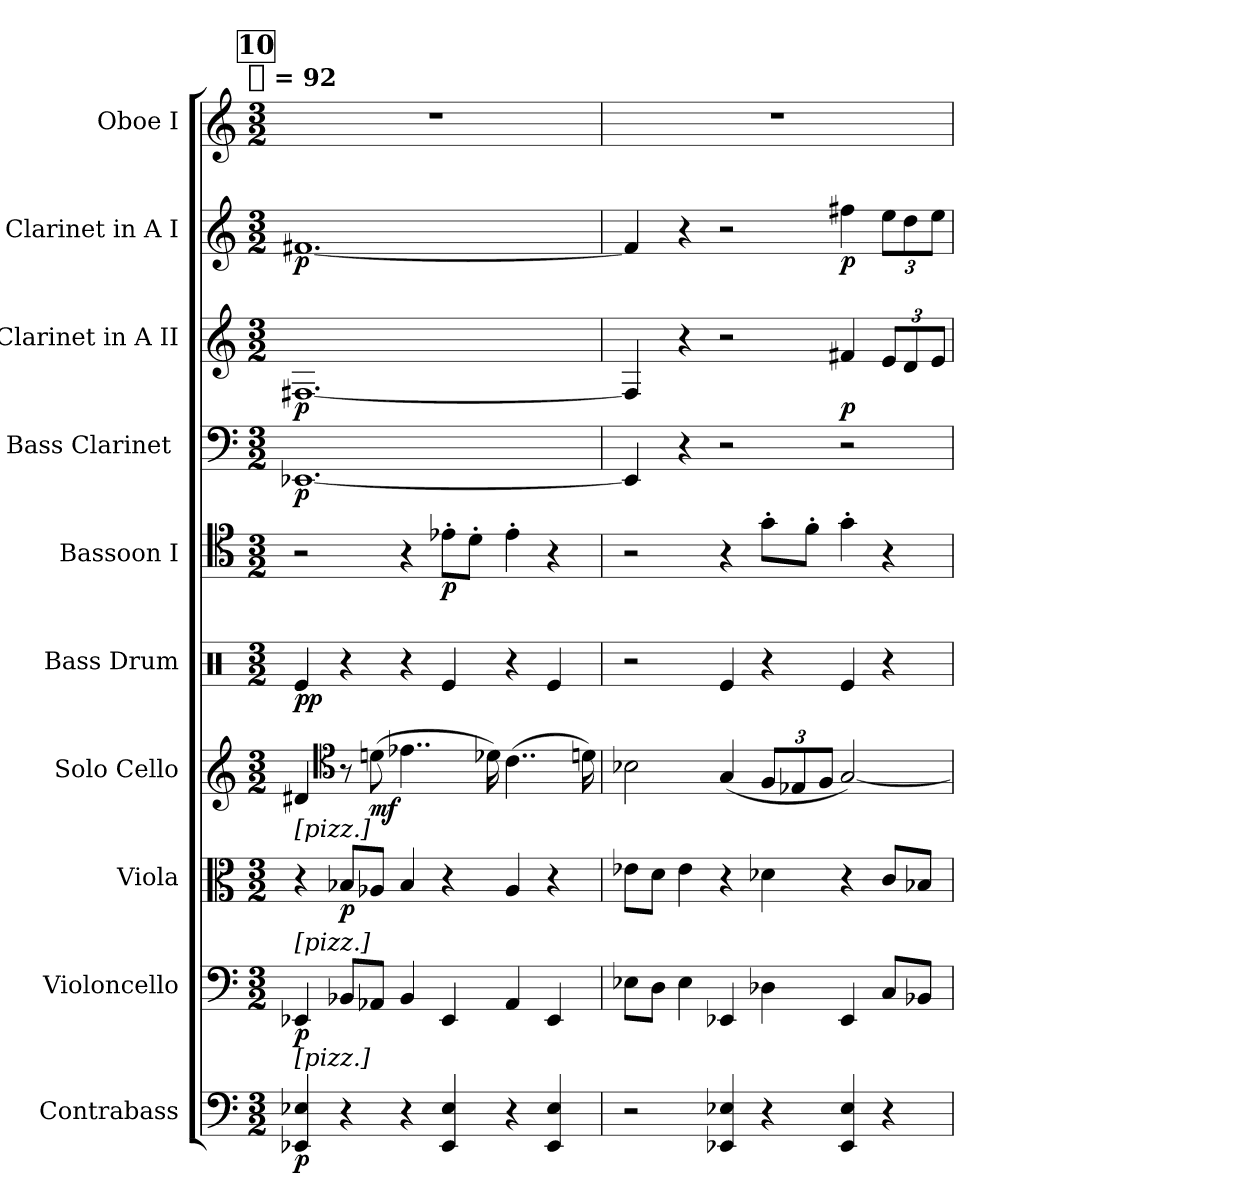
**kern	**dynam	**kern	**dynam	**kern	**dynam	**kern	**dynam	**kern	**dynam	**kern	**dynam	**kern	**dynam	**kern	**dynam	**kern	**dynam	**kern
*part10	*part10	*part9	*part9	*part8	*part8	*part7	*part7	*part6	*part6	*part5	*part5	*part4	*part4	*part3	*part3	*part2	*part2	*part1
*staff10	*staff10	*staff9	*staff9	*staff8	*staff8	*staff7	*staff7	*staff6	*staff6	*staff5	*staff5	*staff4	*staff4	*staff3	*staff3	*staff2	*staff2	*staff1
*I"Contrabass	*	*I"Violoncello	*	*I"Viola	*	*I"Solo Cello	*	*I"Bass Drum	*	*I"Bassoon I	*	*I"Bass Clarinet [C]	*	*I"Clarinet in A II	*	*I"Clarinet in A I	*	*I"Oboe I
*I'Cb.	*	*I'Vc.	*	*I'Vla.	*	*	*	*I'B. D.	*	*I'Bsn.	*	*I'B. Cl.	*	*I'Cl.	*	*I'Cl.	*	*I'Ob.
*clefF4	*	*clefF4	*	*clefC3	*	*clefG2	*	*clefX	*	*clefC4	*	*clefF4	*	*clefG2	*	*clefG2	*	*clefG2
*ITrd7c12	*	*	*	*	*	*	*	*	*	*	*	*	*	*ITrd2c3	*	*ITrd2c3	*	*
*k[]	*	*k[]	*	*k[]	*	*k[]	*	*k[]	*	*k[]	*	*	*	*k[f#c#g#]	*	*k[f#c#g#]	*	*k[]
!!LO:TX:omd:t=[half] = 92
*M3/2	*	*M3/2	*	*M3/2	*	*M3/2	*	*M3/2	*	*M3/2	*	*M3/2	*	*M3/2	*	*M3/2	*	*M3/2
*MM184	*	*MM184	*	*MM184	*	*MM184	*	*MM184	*	*MM184	*	*MM184	*	*MM184	*	*MM184	*	*MM184
!!LO:REH:place=s1:t=10
=1	=1	=1	=1	=1	=1	=1	=1	=1	=1	=1	=1	=1	=1	=1	=1	=1	=1	=1
!	!	!	!	!LO:TX:a:t=[pizz.]	!	!	!	!	!	!	!	!	!	!	!	!	!	!
!	!	!LO:TX:a:t=[pizz.]	!	!	!	!	!	!	!	!	!	!	!	!	!	!	!	!
!LO:TX:a:t=[pizz.]	!	!	!	!	!	!	!	!	!	!	!	!	!	!	!	!	!	!
4EEE-Xi 4EE-Xi	p	4EE-Xi	p	4r	.	4d#Xj	.	4Rei/	pp	2r	.	[1.EE-Xj	p	[1.D#Xj	p	[1.d#Xj	p	2%3r
*	*	*	*	*	*	*clefC4	*	*	*	*	*	*	*	*	*	*	*	*
4r	.	8BB-XiL	.	8B-XiL	p	8r	.	4r	.	.	.	.	.	.	.	.	.	.
.	.	8AA-XiJ	.	8A-XiJ	.	(8dnZ	mf	.	.	.	.	.	.	.	.	.	.	.
4r	.	4BB-i	.	4B-i	.	4..e-XZ	.	4r	.	4r	.	.	.	.	.	.	.	.
4EEE-i 4EE-i	.	4EE-i	.	4r	.	.	.	4Rei/	.	8e-X'iL	p	.	.	.	.	.	.	.
.	.	.	.	.	.	.	.	.	.	8d'iJ	.	.	.	.	.	.	.	.
.	.	.	.	.	.	16d-XZ)	.	.	.	.	.	.	.	.	.	.	.	.
4r	.	4AA-i	.	4A-i	.	(4..cZ	.	4r	.	4e-'i	.	.	.	.	.	.	.	.
4EEE-i 4EE-i	.	4EE-i	.	4r	.	.	.	4Rei/	.	4r	.	.	.	.	.	.	.	.
.	.	.	.	.	.	16dnZ)	.	.	.	.	.	.	.	.	.	.	.	.
=2	=2	=2	=2	=2	=2	=2	=2	=2	=2	=2	=2	=2	=2	=2	=2	=2	=2	=2
2r	.	8E-XiL	.	8e-XiL	.	2B-XZ	.	2r	.	2r	.	4EE-Z]	.	4D#Z]	.	4d#Z]	.	2%3r
.	.	8DiJ	.	8diJ	.	.	.	.	.	.	.	.	.	.	.	.	.	.
.	.	4E-i	.	4e-i	.	.	.	.	.	.	.	4r	.	4r	.	4r	.	.
4EEE-Xi 4EE-Xi	.	4EE-Xi	.	4r	.	(4GZ	.	4Rei/	.	4r	.	2r	.	2r	.	2r	.	.
4r	.	4D-Xi	.	4d-Xi	.	12FZL	.	4r	.	8g'iL	.	.	.	.	.	.	.	.
.	.	.	.	.	.	12E-XZ	.	.	.	.	.	.	.	.	.	.	.	.
.	.	.	.	.	.	.	.	.	.	8f'iJ	.	.	.	.	.	.	.	.
.	.	.	.	.	.	12FZJ	.	.	.	.	.	.	.	.	.	.	.	.
4EEE-i 4EE-i	.	4EE-i	.	4r	.	[2GZ)	.	4Rei/	.	4g'i	.	2r	.	4d#XZ	p	4dd#XZ	p	.
4r	.	8CiL	.	8ciL	.	.	.	4r	.	4r	.	.	.	12c#ZL	.	12cc#ZL	.	.
.	.	.	.	.	.	.	.	.	.	.	.	.	.	12BZ	.	12bZ	.	.
.	.	8BB-XiJ	.	8B-XiJ	.	.	.	.	.	.	.	.	.	.	.	.	.	.
.	.	.	.	.	.	.	.	.	.	.	.	.	.	12c#ZJ	.	12cc#ZJ	.	.
=	=	=	=	=	=	=	=	=	=	=	=	=	=	=	=	=	=	=
*-	*-	*-	*-	*-	*-	*-	*-	*-	*-	*-	*-	*-	*-	*-	*-	*-	*-	*-
